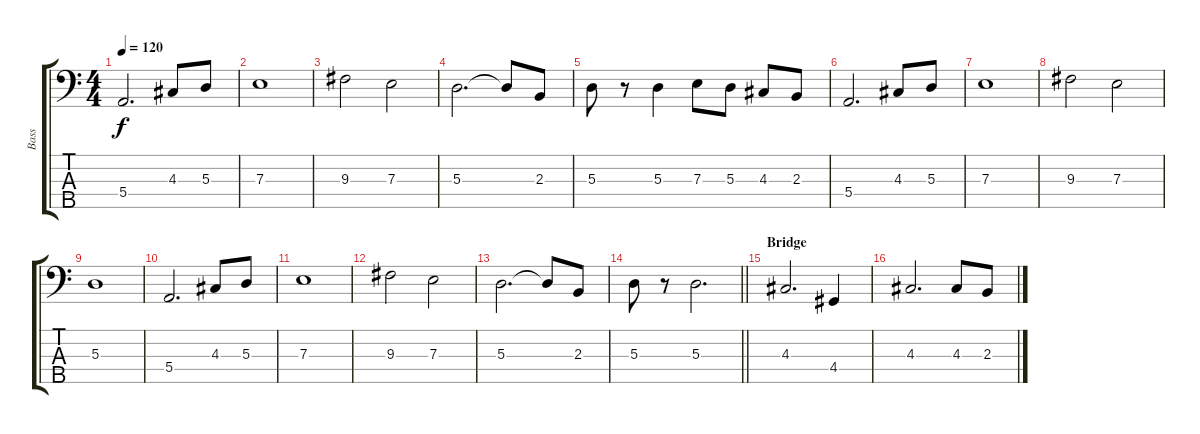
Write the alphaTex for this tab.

\track ("Bass" "Bass") {instrument electricbassfinger}
\staff {score tabs}
\tuning (G2 D2 A1 E1 B0) {hide}
\ts (4 4)
\tempo 120
\clef f4
\ks c
5.4.2{d dy f} 4.3.8 5.3.8 |
7.3.1 |
9.3.2 7.3.2 |
5.3.2{d} 5.3{t}.8 2.3.8 |
5.3.8 r.8 5.3.4 7.3.8 5.3.8 4.3.8 2.3.8 |
5.4.2{d} 4.3.8 5.3.8 |
7.3.1 |
9.3.2 7.3.2 |
5.3.1 |
5.4.2{d} 4.3.8 5.3.8 |
7.3.1 |
9.3.2 7.3.2 |
5.3.2{d} 5.3{t}.8 2.3.8 |
\barLineRight lightlight
5.3.8 r.8 5.3.2{d} |
\section ("" "Bridge")
4.3.2{d} 4.4.4 |
4.3.2{d} 4.3.8 2.3.8
